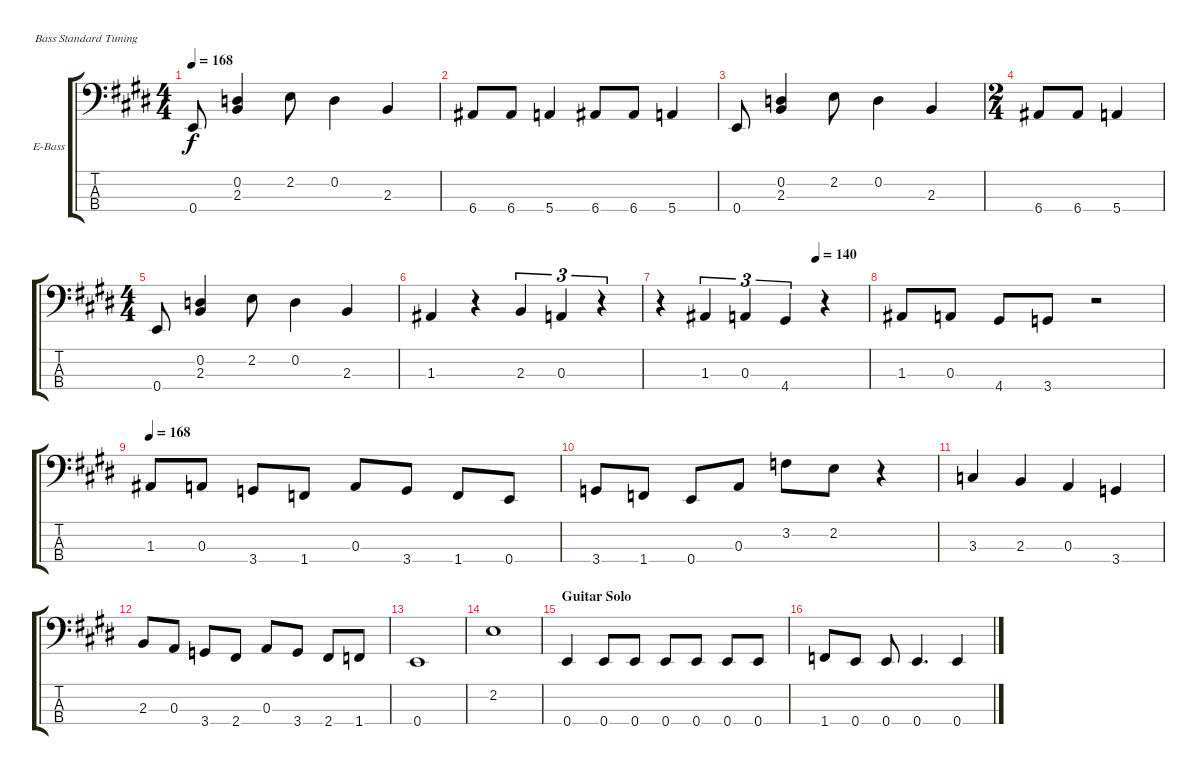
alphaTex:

\bracketExtendMode groupsimilarinstruments
\firstSystemTrackNameOrientation horizontal
\otherSystemsTrackNameOrientation horizontal
\track ("Bass" "E-Bass") {instrument electricbasspick}
\staff {score tabs}
\tuning (G2 D2 A1 E1)
\ts (4 4)
\tempo 168
\clef f4
\scale
1.10845
\ks e
0.4.8{dy f} (0.2 2.3).4 2.2.8 0.2.4 2.3.4 |
\scale
0.891551 6.4.8 6.4.8 5.4.4 6.4.8 6.4.8 5.4.4 |
\scale
1.07818 0.4.8 (0.2 2.3).4 2.2.8 0.2.4 2.3.4 |
\ts (2 4)
\scale
0.921816 6.4.8 6.4.8 5.4.4 |
\ts (4 4)
\scale
1.10845 0.4.8 (0.2 2.3).4 2.2.8 0.2.4 2.3.4 |
\scale
0.891551 1.3.4 r.4 2.3.4{tu (3 2)} 0.3.4{tu (3 2)} r.4{tu (3 2)} |
\tempo (140 0.75)
\scale
1.07818 r.4 1.3.4{tu (3 2)} 0.3.4{tu (3 2)} 4.4.4{tu (3 2)} r.4 |
\scale
0.921816 1.3.8 0.3.8 4.4.8 3.4.8 r.2 |
\tempo 168
\scale
1.07818 1.3.8 0.3.8 3.4.8 1.4.8 0.3.8 3.4.8 1.4.8 0.4.8 |
\scale
0.921816 3.4.8 1.4.8 0.4.8 0.3.8 3.2.8 2.2.8 r.4 |
\scale
1.07818 3.3.4 2.3.4 0.3.4 3.4.4 |
\scale
0.921816 2.3.8 0.3.8 3.4.8 2.4.8 0.3.8 3.4.8 2.4.8 1.4.8 |
\scale
1.07818 0.4.1 |
\scale
0.921816 2.2.1 |
\section ("" "Guitar Solo")
\scale
1.07818 0.4.4 0.4.8 0.4.8 0.4.8 0.4.8 0.4.8 0.4.8 |
\scale
0.921816 1.4.8 0.4.8 0.4.8 0.4.4{d} 0.4.4
